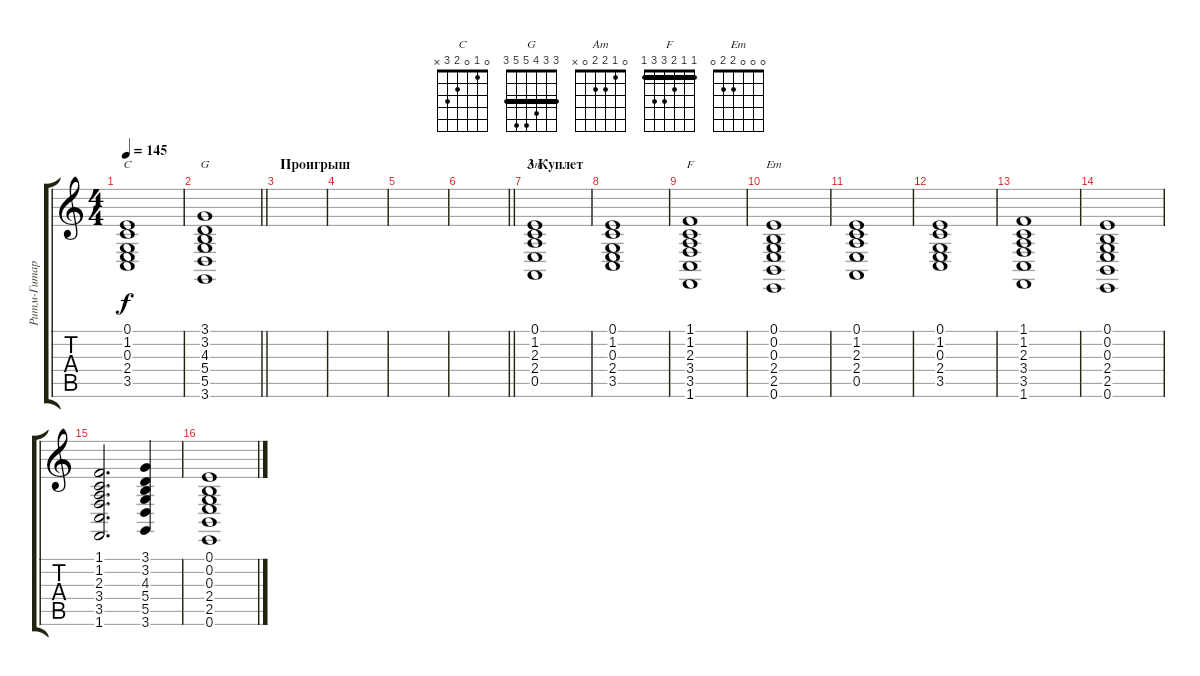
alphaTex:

\track ("Ритм-Гитара (Гармония)" "Ритм-Гитар") {instrument orchestralharp}
\staff {score tabs}
\tuning (E4 B3 G3 D3 A2 E2) {hide}
\chord ("C" 0 1 0 2 3 x)
\chord ("G" 3 3 4 5 5 3) {barre 3}
\chord ("Am" 0 1 2 2 0 x)
\chord ("F" 1 1 2 3 3 1) {barre 1}
\chord ("Em" 0 0 0 2 2 0)
\ts (4 4)
\tempo 145
\clef g2
\ks c
(0.1 1.2 0.3 2.4 3.5).1{ch "C" dy f} |
\barLineRight lightlight
(3.1 3.2 4.3 5.4 5.5 3.6).1{ch "G"} |
\section ("" "Проигрыш")
|
|
|
\barLineRight lightlight
|
\section ("" "3 Куплет")
(0.1 1.2 2.3 2.4 0.5).1{ch "Am"} |
(0.1 1.2 0.3 2.4 3.5).1 |
(1.1 1.2 2.3 3.4 3.5 1.6).1{ch "F"} |
(0.1 0.2 0.3 2.4 2.5 0.6).1{ch "Em"} |
(0.1 1.2 2.3 2.4 0.5).1 |
(0.1 1.2 0.3 2.4 3.5).1 |
(1.1 1.2 2.3 3.4 3.5 1.6).1 |
(0.1 0.2 0.3 2.4 2.5 0.6).1 |
(1.1 1.2 2.3 3.4 3.5 1.6).2{d} (3.1 3.2 4.3 5.4 5.5 3.6).4 |
(0.1 0.2 0.3 2.4 2.5 0.6).1
